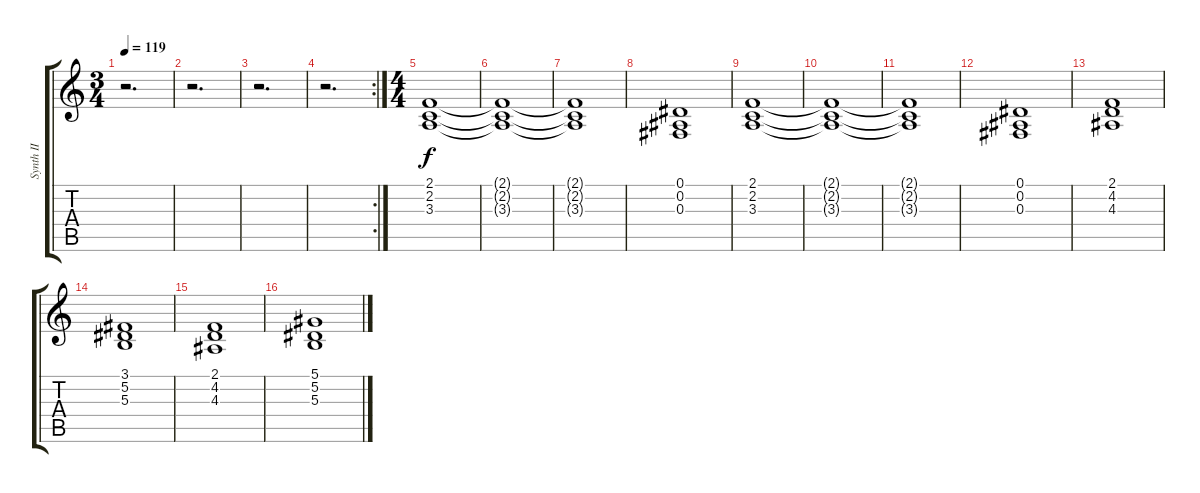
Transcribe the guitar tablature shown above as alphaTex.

\track ("Synth II" "Synth II") {instrument synthstrings1}
\staff {score tabs}
\tuning (Eb4 Bb3 Gb3 Db3 Ab2 Eb2) {hide}
\ts (3 4)
\tempo 119
\clef g2
\ks c
r.2{d dy f} |
r.2{d} |
r.2{d} |
\rc 2
r.2{d} |
\ts (4 4)
(2.1 2.2 3.3).1 |
(2.1{t} 2.2{t} 3.3{t}).1 |
(2.1{t} 2.2{t} 3.3{t}).1 |
(0.1 0.2 0.3).1 |
(2.1 2.2 3.3).1 |
(2.1{t} 2.2{t} 3.3{t}).1 |
(2.1{t} 2.2{t} 3.3{t}).1 |
(0.1 0.2 0.3).1 |
(2.1 4.2 4.3).1 |
(3.1 5.2 5.3).1 |
(2.1 4.2 4.3).1 |
(5.1 5.2 5.3).1
